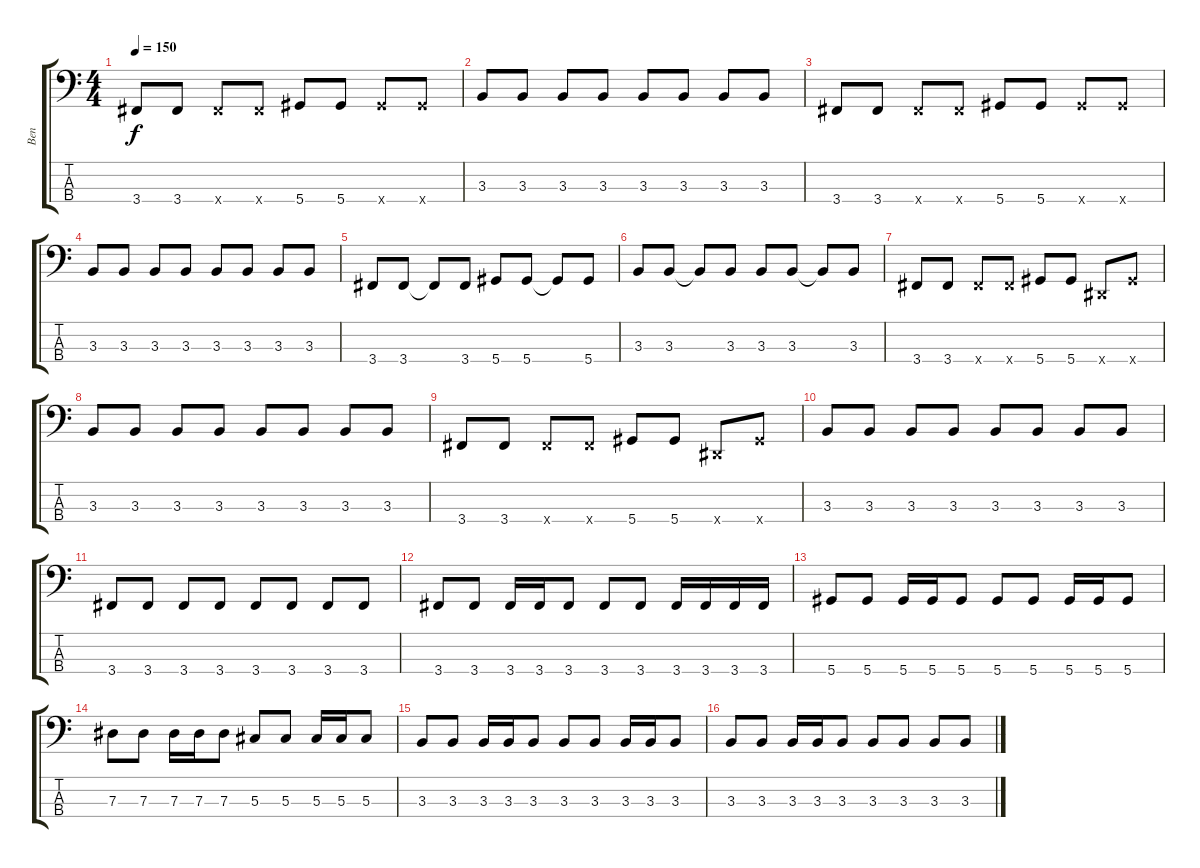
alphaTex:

\track ("Ben" "Ben") {instrument electricbasspick}
\staff {score tabs}
\tuning (Gb2 Db2 Ab1 Eb1) {hide}
\ts (4 4)
\tempo 150
\clef f4
\ks c
3.4.8{dy f} 3.4.8 3.4{x}.8 3.4{x}.8 5.4.8 5.4.8 5.4{x}.8 5.4{x}.8 |
3.3.8 3.3.8 3.3.8 3.3.8 3.3.8 3.3.8 3.3.8 3.3.8 |
3.4.8 3.4.8 3.4{x}.8 3.4{x}.8 5.4.8 5.4.8 5.4{x}.8 5.4{x}.8 |
3.3.8 3.3.8 3.3.8 3.3.8 3.3.8 3.3.8 3.3.8 3.3.8 |
3.4.8 3.4.8 3.4{t}.8 3.4.8 5.4.8 5.4.8 5.4{t}.8 5.4.8 |
3.3.8 3.3.8 3.3{t}.8 3.3.8 3.3.8 3.3.8 3.3{t}.8 3.3.8 |
3.4.8 3.4.8 3.4{x}.8 3.4{x}.8 5.4.8 5.4.8 0.4{x}.8 5.4{x}.8 |
3.3.8 3.3.8 3.3.8 3.3.8 3.3.8 3.3.8 3.3.8 3.3.8 |
3.4.8 3.4.8 3.4{x}.8 3.4{x}.8 5.4.8 5.4.8 0.4{x}.8 5.4{x}.8 |
3.3.8 3.3.8 3.3.8 3.3.8 3.3.8 3.3.8 3.3.8 3.3.8 |
3.4.8 3.4.8 3.4.8 3.4.8 3.4.8 3.4.8 3.4.8 3.4.8 |
3.4.8 3.4.8 3.4.16 3.4.16 3.4.8 3.4.8 3.4.8 3.4.16 3.4.16 3.4.16 3.4.16 |
5.4.8 5.4.8 5.4.16 5.4.16 5.4.8 5.4.8 5.4.8 5.4.16 5.4.16 5.4.8 |
7.3.8 7.3.8 7.3.16 7.3.16 7.3.8 5.3.8 5.3.8 5.3.16 5.3.16 5.3.8 |
3.3.8 3.3.8 3.3.16 3.3.16 3.3.8 3.3.8 3.3.8 3.3.16 3.3.16 3.3.8 |
3.3.8 3.3.8 3.3.16 3.3.16 3.3.8 3.3.8 3.3.8 3.3.8 3.3{sl}.8
